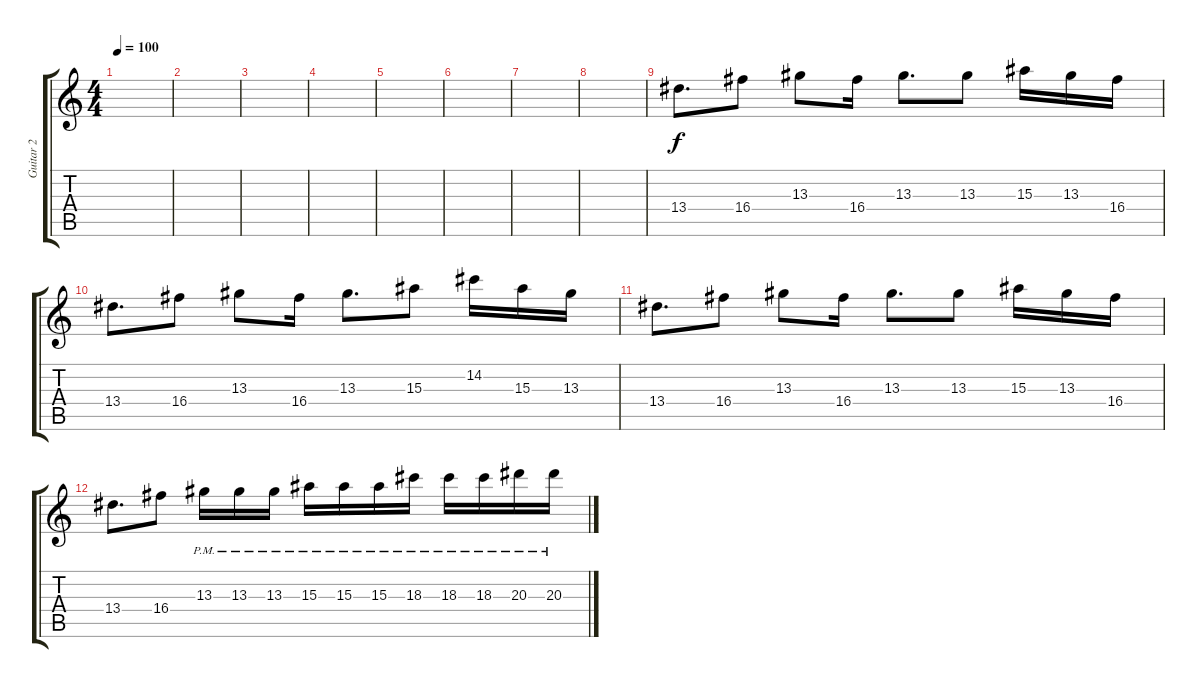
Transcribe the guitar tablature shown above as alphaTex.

\track ("Guitar 2" "Guitar 2") {instrument distortionguitar}
\staff {score tabs}
\tuning (E4 B3 G3 D3 A2 D2) {hide}
\ts (4 4)
\tempo 100
\clef g2
\ks c
|
|
|
|
|
|
|
|
13.4.8{d} 16.4.8 13.3.8 16.4.16 13.3.8{d} 13.3.8 15.3.16 13.3.16 16.4.16 |
13.4.8{d} 16.4.8 13.3.8 16.4.16 13.3.8{d} 15.3.8 14.2.16 15.3.16 13.3.16 |
13.4.8{d} 16.4.8 13.3.8 16.4.16 13.3.8{d} 13.3.8 15.3.16 13.3.16 16.4.16 |
13.4.8{d} 16.4.8 13.3{pm}.16 13.3{pm}.16 13.3{pm}.16 15.3{pm}.16 15.3{pm}.16 15.3{pm}.16 18.3{pm}.16 18.3{pm}.16 18.3{pm}.16 20.3{pm}.16 20.3{pm}.16
